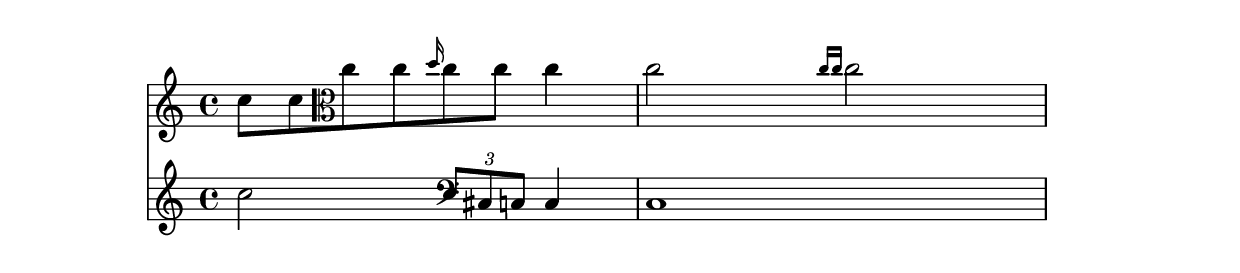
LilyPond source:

%% DO NOT EDIT this file manually; it is automatically
%% generated from LSR http://lsr.dsi.unimi.it
%% Make any changes in LSR itself, or in Documentation/snippets/new/ ,
%% and then run scripts/auxiliar/makelsr.py
%%
%% This file is in the public domain.
\version "2.12.2"

\header {
  lsrtags = "tweaks-and-overrides, spacing"

  texidoc = "
If @code{strict-note-spacing} is set spacing of notes is not influenced
by bars or clefs within a system. Rather, they are placed just before
the note that occurs at the same time. This may cause collisions.

"
  doctitle = "Proportional strict notespacing"
} % begin verbatim

\relative c'' <<
  \override Score.SpacingSpanner #'strict-note-spacing = ##t
  \set Score.proportionalNotationDuration = #(ly:make-moment 1 16)
  \new Staff {
    c8[ c \clef alto c c \grace { d16 } c8 c] c4
    c2 \grace { c16[ c16] } c2
  }
  \new Staff {
    c2 \times 2/3 { c8 \clef bass cis,, c } c4
    c1
  }
>>

